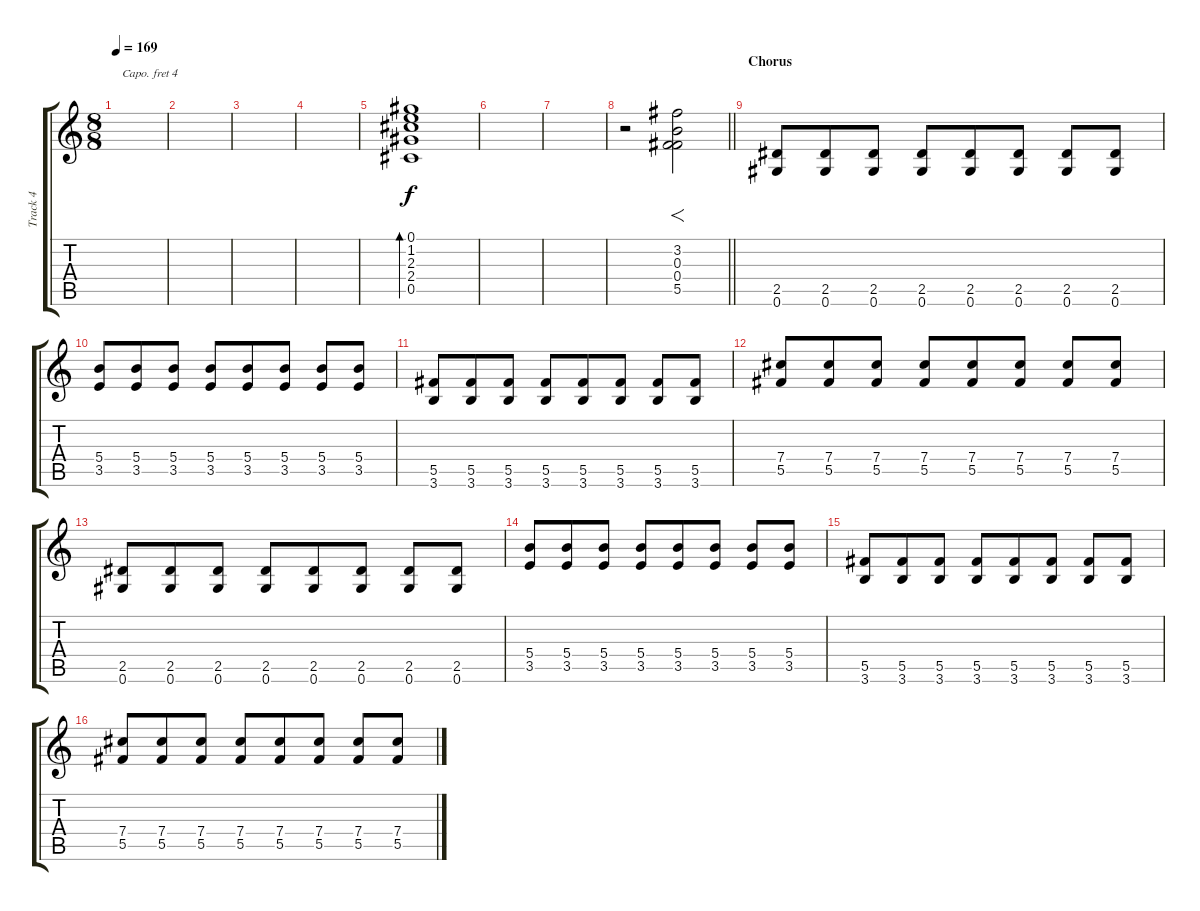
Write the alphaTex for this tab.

\track ("Track 4" "Track 4") {instrument overdrivenguitar}
\staff {score tabs}
\capo 4
\tuning (E4 B3 G3 D3 A2 E2) {hide}
\ts (8 8)
\tempo 169
\clef g2
\ks c
|
|
|
|
(0.1 1.2 2.3 2.4 0.5).1{bd 480 volume 10 instrument acousticguitarsteel} |
|
|
\barLineRight lightlight
r.2{volume 13 instrument distortionguitar} (3.2 0.3 0.4 5.5).2{f} |
\section ("" "Chorus")
(2.5 0.6).8 (2.5 0.6).8 (2.5 0.6).8 (2.5 0.6).8 (2.5 0.6).8 (2.5 0.6).8 (2.5 0.6).8 (2.5 0.6).8 |
(5.4 3.5).8 (5.4 3.5).8 (5.4 3.5).8 (5.4 3.5).8 (5.4 3.5).8 (5.4 3.5).8 (5.4 3.5).8 (5.4 3.5).8 |
(5.5 3.6).8 (5.5 3.6).8 (5.5 3.6).8 (5.5 3.6).8 (5.5 3.6).8 (5.5 3.6).8 (5.5 3.6).8 (5.5 3.6).8 |
(7.4 5.5).8 (7.4 5.5).8 (7.4 5.5).8 (7.4 5.5).8 (7.4 5.5).8 (7.4 5.5).8 (7.4 5.5).8 (7.4 5.5).8 |
(2.5 0.6).8 (2.5 0.6).8 (2.5 0.6).8 (2.5 0.6).8 (2.5 0.6).8 (2.5 0.6).8 (2.5 0.6).8 (2.5 0.6).8 |
(5.4 3.5).8 (5.4 3.5).8 (5.4 3.5).8 (5.4 3.5).8 (5.4 3.5).8 (5.4 3.5).8 (5.4 3.5).8 (5.4 3.5).8 |
(5.5 3.6).8 (5.5 3.6).8 (5.5 3.6).8 (5.5 3.6).8 (5.5 3.6).8 (5.5 3.6).8 (5.5 3.6).8 (5.5 3.6).8 |
(7.4 5.5).8 (7.4 5.5).8 (7.4 5.5).8 (7.4 5.5).8 (7.4 5.5).8 (7.4 5.5).8 (7.4 5.5).8 (7.4 5.5).8
